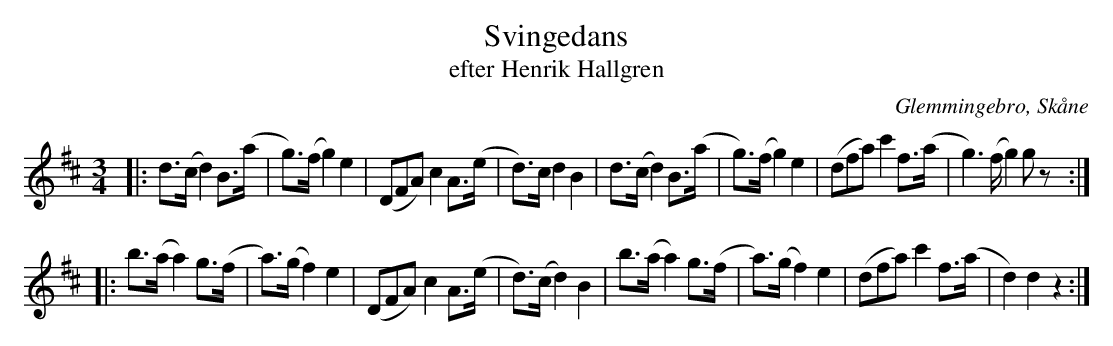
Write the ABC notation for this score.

X:1
T:Svingedans
T:efter Henrik Hallgren
O:Glemmingebro, Skåne
M:3/4
L:1/8
K:D
|: d>(c d2) B>(a | g)>(f g2) e2 | 3(DFA) c2 A>(e | d)>c d2 B2 | d>(c d2) B>(a | g)>(f g2) e2 | 3(dfa) c'2 f>(a | g2)>(f  g2)  gz  :|
|: b>(a a2) g>(f | a)>(g f2) e2 | 3(DFA) c2 A>(e | d)>(c d2) B2 |b>(a a2) g>(f | a)>(g f2) e2 | 3(dfa) c'2 f>(a | d2) d2 z2 :|
